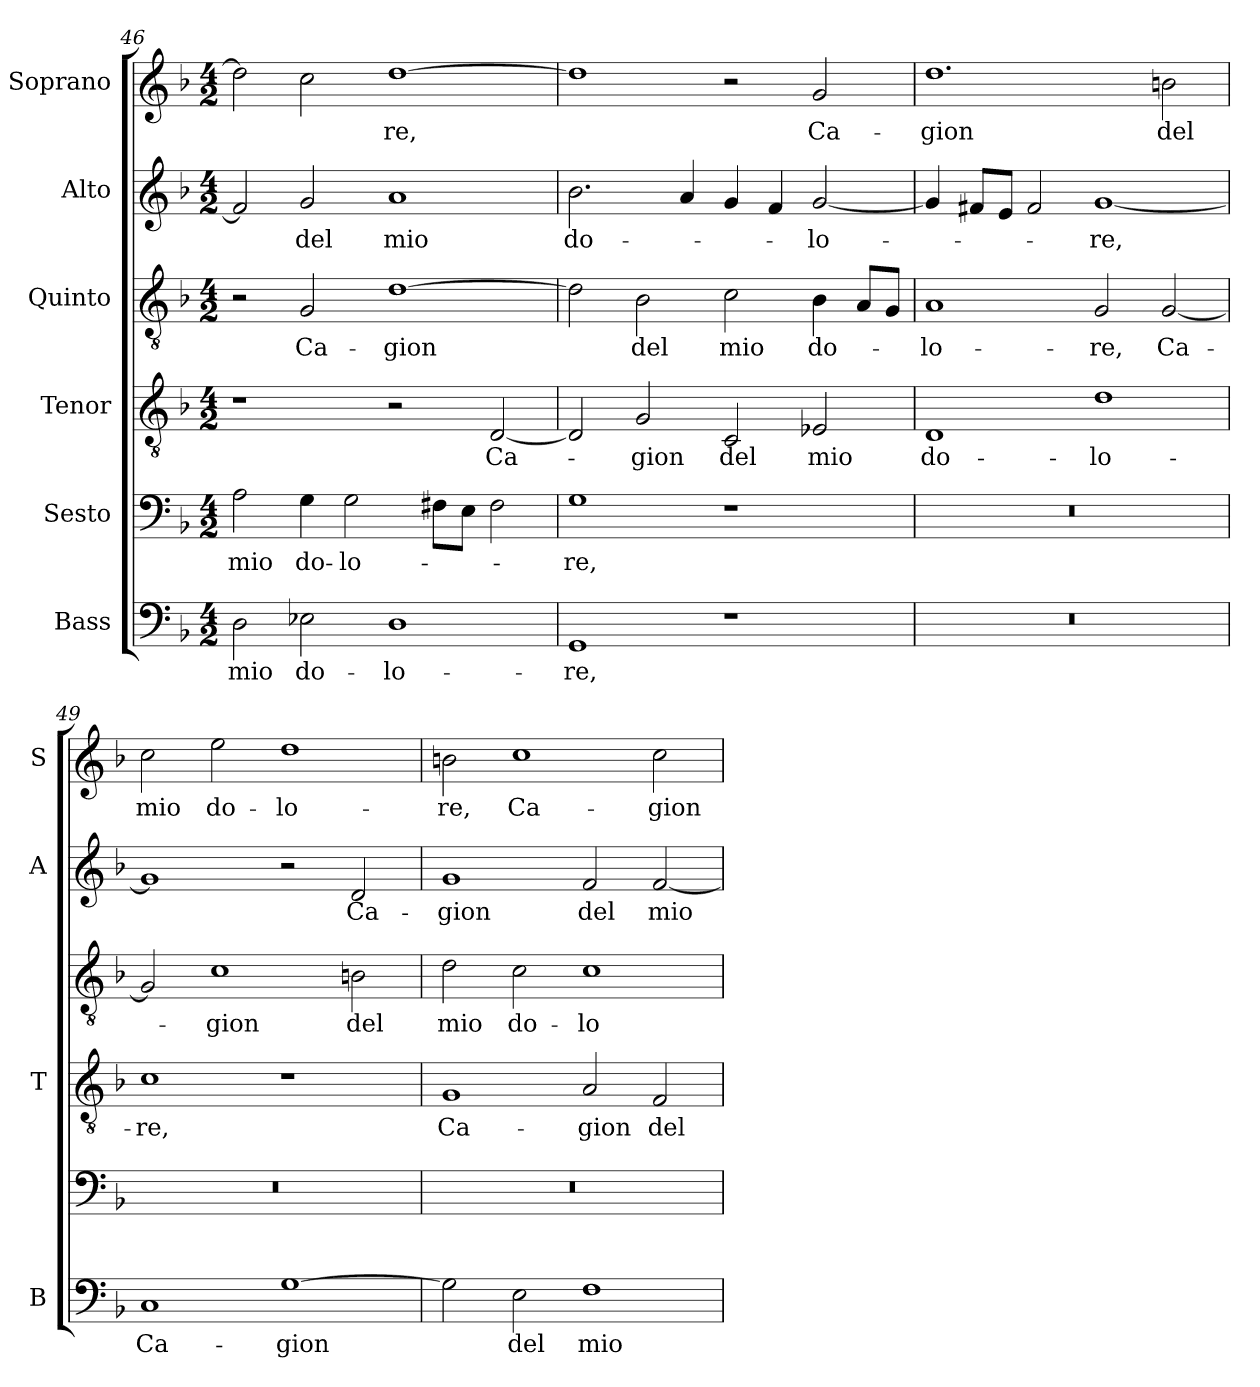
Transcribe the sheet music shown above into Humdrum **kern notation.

**kern	**text	**kern	**text	**kern	**text	**kern	**text	**kern	**text	**kern	**text
*part6	*part6	*part5	*part5	*part4	*part4	*part3	*part3	*part2	*part2	*part1	*part1
*staff6	*staff6	*staff5	*staff5	*staff4	*staff4	*staff3	*staff3	*staff2	*staff2	*staff1	*staff1
*I"Bass	*	*I"Sesto	*	*I"Tenor	*	*I"Quinto	*	*I"Alto	*	*I"Soprano	*
*I'B	*	*	*	*I'T	*	*	*	*I'A	*	*I'S	*
*clefF4	*	*clefF4	*	*clefGv2	*	*clefGv2	*	*clefG2	*	*clefG2	*
*k[b-]	*	*k[b-]	*	*k[b-]	*	*k[b-]	*	*k[b-]	*	*k[b-]	*
*F:	*	*F:	*	*F:	*	*F:	*	*F:	*	*F:	*
*M4/2	*	*M4/2	*	*M4/2	*	*M4/2	*	*M4/2	*	*M4/2	*
=46	=46	=46	=46	=46	=46	=46	=46	=46	=46	=46	=46
!	!LO:LY:b	!	!	!	!	!	!	!	!	!	!
!	!	!	!LO:LY:b	!	!	!	!	!	!	!	!
2D\	mio	2A\	mio	1r	.	2r	.	2f/]	.	2dd\]	.
!	!LO:LY:b	!	!	!	!	!	!	!	!	!	!
!	!	!	!LO:LY:b	!	!	!	!	!	!	!	!
!	!	!	!	!	!	!	!LO:LY:b	!	!	!	!
!	!	!	!	!	!	!	!	!	!LO:LY:b	!	!
2E-X\	do-	4G\	do-	.	.	2G/	Ca-	2g/	del	2cc\	.
!	!	!	!LO:LY:b	!	!	!	!	!	!	!	!
.	.	2G\	-lo-	.	.	.	.	.	.	.	.
!	!LO:LY:b	!	!	!	!	!	!	!	!	!	!
!	!	!	!	!	!	!	!LO:LY:b	!	!	!	!
!	!	!	!	!	!	!	!	!	!LO:LY:b	!	!
!	!	!	!	!	!	!	!	!	!	!	!LO:LY:b
1D	-lo-	.	.	2r	.	[1d	-gion	1a	mio	[1dd	-re,
.	.	8F#X\L	.	.	.	.	.	.	.	.	.
.	.	8E\J	.	.	.	.	.	.	.	.	.
!	!	!	!	!	!LO:LY:b	!	!	!	!	!	!
.	.	2F#\	.	[2D/	Ca-	.	.	.	.	.	.
=47	=47	=47	=47	=47	=47	=47	=47	=47	=47	=47	=47
!	!LO:LY:b	!	!	!	!	!	!	!	!	!	!
!	!	!	!LO:LY:b	!	!	!	!	!	!	!	!
!	!	!	!	!	!	!	!	!	!LO:LY:b	!	!
1GG	-re,	1G	-re,	2D/]	.	2d\]	.	2.b-\	do-	1dd]	.
!	!	!	!	!	!LO:LY:b	!	!	!	!	!	!
!	!	!	!	!	!	!	!LO:LY:b	!	!	!	!
.	.	.	.	2G/	-gion	2B-\	del	.	.	.	.
.	.	.	.	.	.	.	.	4a/	.	.	.
!	!	!	!	!	!LO:LY:b	!	!	!	!	!	!
!	!	!	!	!	!	!	!LO:LY:b	!	!	!	!
1r	.	1r	.	2C/	del	2c\	mio	4g/	.	2r	.
.	.	.	.	.	.	.	.	4f/	.	.	.
!	!	!	!	!	!LO:LY:b	!	!	!	!	!	!
!	!	!	!	!	!	!	!LO:LY:b	!	!	!	!
!	!	!	!	!	!	!	!	!	!LO:LY:b	!	!
!	!	!	!	!	!	!	!	!	!	!	!LO:LY:b
.	.	.	.	2E-X/	mio	4B-\	do-	[2g/	-lo-	2g/	Ca-
.	.	.	.	.	.	8A/L	.	.	.	.	.
.	.	.	.	.	.	8G/J	.	.	.	.	.
!!LO:PB:g=z
=48	=48	=48	=48	=48	=48	=48	=48	=48	=48	=48	=48
!	!	!	!	!	!LO:LY:b	!	!	!	!	!	!
!	!	!	!	!	!	!	!LO:LY:b	!	!	!	!
!	!	!	!	!	!	!	!	!	!	!	!LO:LY:b
0r	.	0r	.	1D	do-	1A	-lo-	4g/]	.	1.dd	-gion
.	.	.	.	.	.	.	.	8f#X/L	.	.	.
.	.	.	.	.	.	.	.	8e/J	.	.	.
.	.	.	.	.	.	.	.	2f#/	.	.	.
!	!	!	!	!	!LO:LY:b	!	!	!	!	!	!
!	!	!	!	!	!	!	!LO:LY:b	!	!	!	!
!	!	!	!	!	!	!	!	!	!LO:LY:b	!	!
.	.	.	.	1d	-lo-	2G/	-re,	[1g	-re,	.	.
!	!	!	!	!	!	!	!LO:LY:b	!	!	!	!
!	!	!	!	!	!	!	!	!	!	!	!LO:LY:b
.	.	.	.	.	.	[2G/	Ca-	.	.	2bn\	del
=49	=49	=49	=49	=49	=49	=49	=49	=49	=49	=49	=49
!	!LO:LY:b	!	!	!	!	!	!	!	!	!	!
!	!	!	!	!	!LO:LY:b	!	!	!	!	!	!
!	!	!	!	!	!	!	!	!	!	!	!LO:LY:b
1C	Ca-	0r	.	1c	-re,	2G/]	.	1g]	.	2cc\	mio
!	!	!	!	!	!	!	!LO:LY:b	!	!	!	!
!	!	!	!	!	!	!	!	!	!	!	!LO:LY:b
.	.	.	.	.	.	1c	-gion	.	.	2ee\	do-
!	!LO:LY:b	!	!	!	!	!	!	!	!	!	!
!	!	!	!	!	!	!	!	!	!	!	!LO:LY:b
[1G	-gion	.	.	1r	.	.	.	2r	.	1dd	-lo-
!	!	!	!	!	!	!	!LO:LY:b	!	!	!	!
!	!	!	!	!	!	!	!	!	!LO:LY:b	!	!
.	.	.	.	.	.	2Bn\	del	2d/	Ca-	.	.
=50	=50	=50	=50	=50	=50	=50	=50	=50	=50	=50	=50
!	!	!	!	!	!LO:LY:b	!	!	!	!	!	!
!	!	!	!	!	!	!	!LO:LY:b	!	!	!	!
!	!	!	!	!	!	!	!	!	!LO:LY:b	!	!
!	!	!	!	!	!	!	!	!	!	!	!LO:LY:b
2G\]	.	0r	.	1G	Ca-	2d\	mio	1g	-gion	2bn\	-re,
!	!LO:LY:b	!	!	!	!	!	!	!	!	!	!
!	!	!	!	!	!	!	!LO:LY:b	!	!	!	!
!	!	!	!	!	!	!	!	!	!	!	!LO:LY:b
2E\	del	.	.	.	.	2c\	do-	.	.	1cc	Ca-
!	!LO:LY:b	!	!	!	!	!	!	!	!	!	!
!	!	!	!	!	!LO:LY:b	!	!	!	!	!	!
!	!	!	!	!	!	!	!LO:LY:b	!	!	!	!
!	!	!	!	!	!	!	!	!	!LO:LY:b	!	!
1F	mio	.	.	2A/	-gion	1c	-lo-	2f/	del	.	.
!	!	!	!	!	!LO:LY:b	!	!	!	!	!	!
!	!	!	!	!	!	!	!	!	!LO:LY:b	!	!
!	!	!	!	!	!	!	!	!	!	!	!LO:LY:b
.	.	.	.	2F/	del	.	.	[2f/	mio	2cc\	-gion
=	=	=	=	=	=	=	=	=	=	=	=
*-	*-	*-	*-	*-	*-	*-	*-	*-	*-	*-	*-
